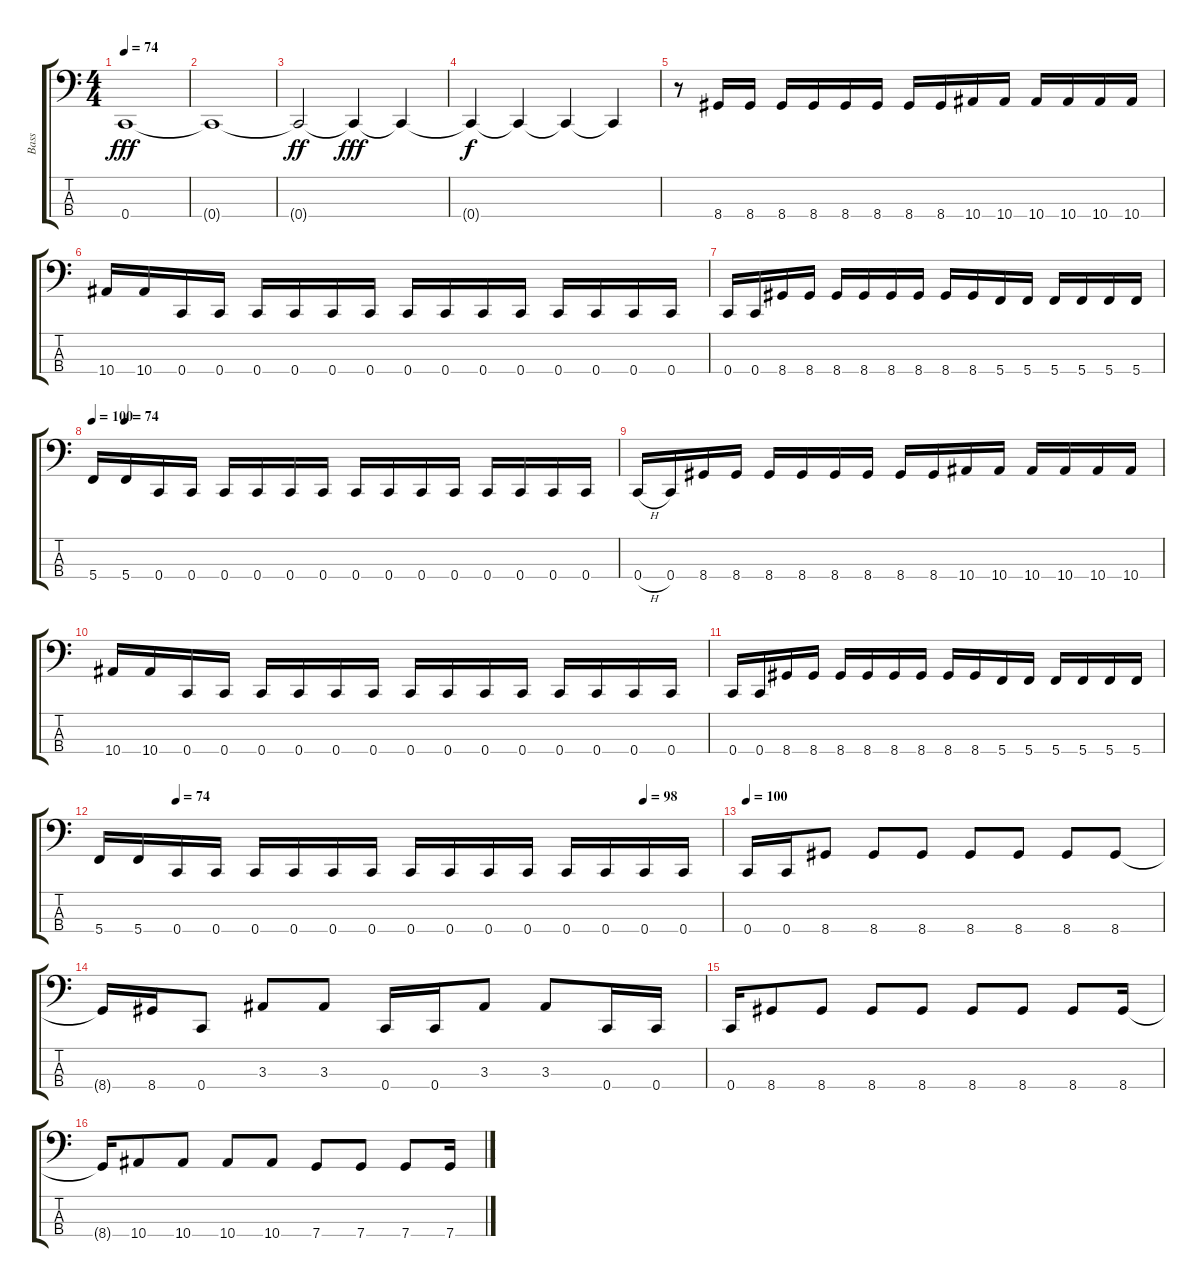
\track ("Bass" "Bass") {instrument electricbassfinger}
\staff {score tabs}
\tuning (F2 C2 G1 C1) {hide}
\ts (4 4)
\tempo 74
\clef f4
\ks c
0.4.1{dy fff} |
0.4{t}.1 |
0.4{t}.2{dy ff} 0.4{t}.4{dy fff} 0.4{t}.4 |
0.4{t}.4{dy f} 0.4{t}.4 0.4{t}.4 0.4{t}.4 |
r.8 8.4.16 8.4.16 8.4.16 8.4.16 8.4.16 8.4.16 8.4.16 8.4.16 10.4.16 10.4.16 10.4.16 10.4.16 10.4.16 10.4.16 |
10.4.16 10.4.16 0.4.16 0.4.16 0.4.16 0.4.16 0.4.16 0.4.16 0.4.16 0.4.16 0.4.16 0.4.16 0.4.16 0.4.16 0.4.16 0.4.16 |
0.4.16 0.4.16 8.4.16 8.4.16 8.4.16 8.4.16 8.4.16 8.4.16 8.4.16 8.4.16 5.4.16 5.4.16 5.4.16 5.4.16 5.4.16 5.4.16 |
\tempo 100
\tempo (74 0.0625)
5.4.16 5.4.16 0.4.16 0.4.16 0.4.16 0.4.16 0.4.16 0.4.16 0.4.16 0.4.16 0.4.16 0.4.16 0.4.16 0.4.16 0.4.16 0.4.16 |
0.4{h}.16 0.4.16 8.4.16 8.4.16 8.4.16 8.4.16 8.4.16 8.4.16 8.4.16 8.4.16 10.4.16 10.4.16 10.4.16 10.4.16 10.4.16 10.4.16 |
10.4.16 10.4.16 0.4.16 0.4.16 0.4.16 0.4.16 0.4.16 0.4.16 0.4.16 0.4.16 0.4.16 0.4.16 0.4.16 0.4.16 0.4.16 0.4.16 |
0.4.16 0.4.16 8.4.16 8.4.16 8.4.16 8.4.16 8.4.16 8.4.16 8.4.16 8.4.16 5.4.16 5.4.16 5.4.16 5.4.16 5.4.16 5.4.16 |
\tempo (98 0.875)
\tempo (74 0.125)
5.4.16 5.4.16 0.4.16 0.4.16 0.4.16 0.4.16 0.4.16 0.4.16 0.4.16 0.4.16 0.4.16 0.4.16 0.4.16 0.4.16 0.4.16 0.4.16 |
\tempo 100
0.4.16 0.4.16 8.4.8 8.4.8 8.4.8 8.4.8 8.4.8 8.4.8 8.4.8 |
8.4{t}.16 8.4.16 0.4.8 3.3.8 3.3.8 0.4.16 0.4.16 3.3.8 3.3.8 0.4.16 0.4.16 |
0.4.16 8.4.8 8.4.8 8.4.8 8.4.8 8.4.8 8.4.8 8.4.8 8.4.16 |
8.4{t}.16 10.4.8 10.4.8 10.4.8 10.4.8 7.4.8 7.4.8 7.4.8 7.4.16
